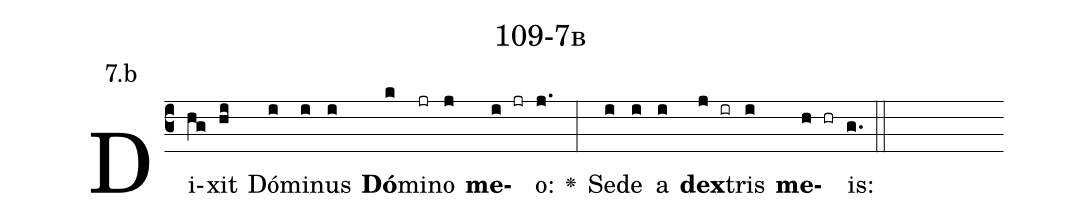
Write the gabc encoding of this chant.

name: 109-7b;
annotation: 7.b;
%%
(c3)Di(hg)xit(hi) Dó(i)mi(i)nus(i) <b>Dó</b>(k)mi(jr)no(j) <b>me</b>(i jr)o:(j.) <v>\greheightstar</v>(:) Se(i)de(i) a(i) <b>dex</b>(j ir)tris(i) <b>me</b>(h hr)is:(g.) (::)


%E(i) u(i) o(j) u(i) a(h) e.(g.) (::)
